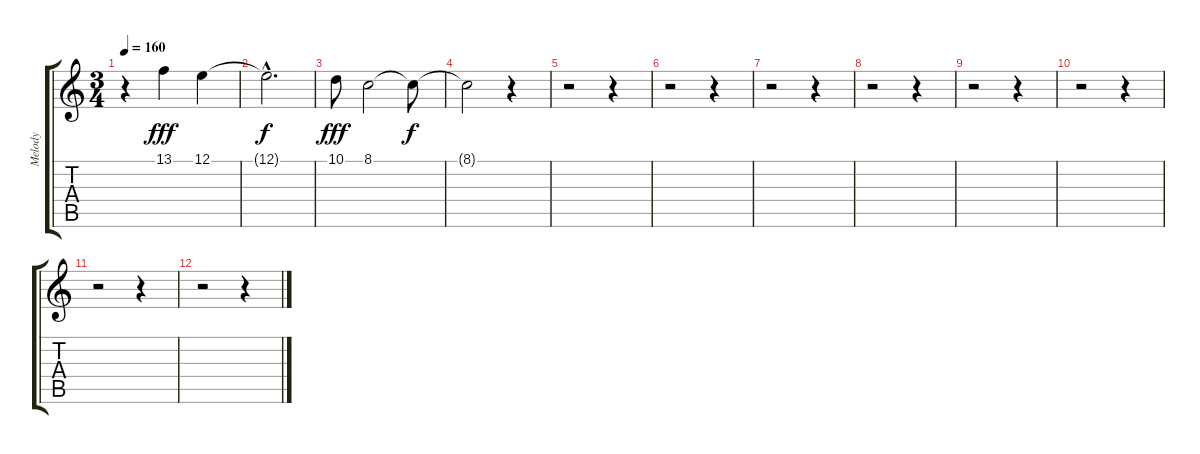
\track ("Melody" "Melody") {instrument altosax}
\staff {score tabs}
\tuning (E4 B3 G3 D3 A2 E2) {hide}
\ts (3 4)
\tempo 160
\clef g2
\ks c
r.4{dy f} 13.1.4{dy fff} 12.1.4 |
12.1{hac t}.2{d dy f} |
10.1.8{dy fff} 8.1.2 8.1{t}.8{dy f} |
8.1{t}.2 r.4 |
r.2 r.4 |
r.2 r.4 |
r.2 r.4 |
r.2 r.4 |
r.2 r.4 |
r.2 r.4 |
r.2 r.4 |
r.2 r.4
